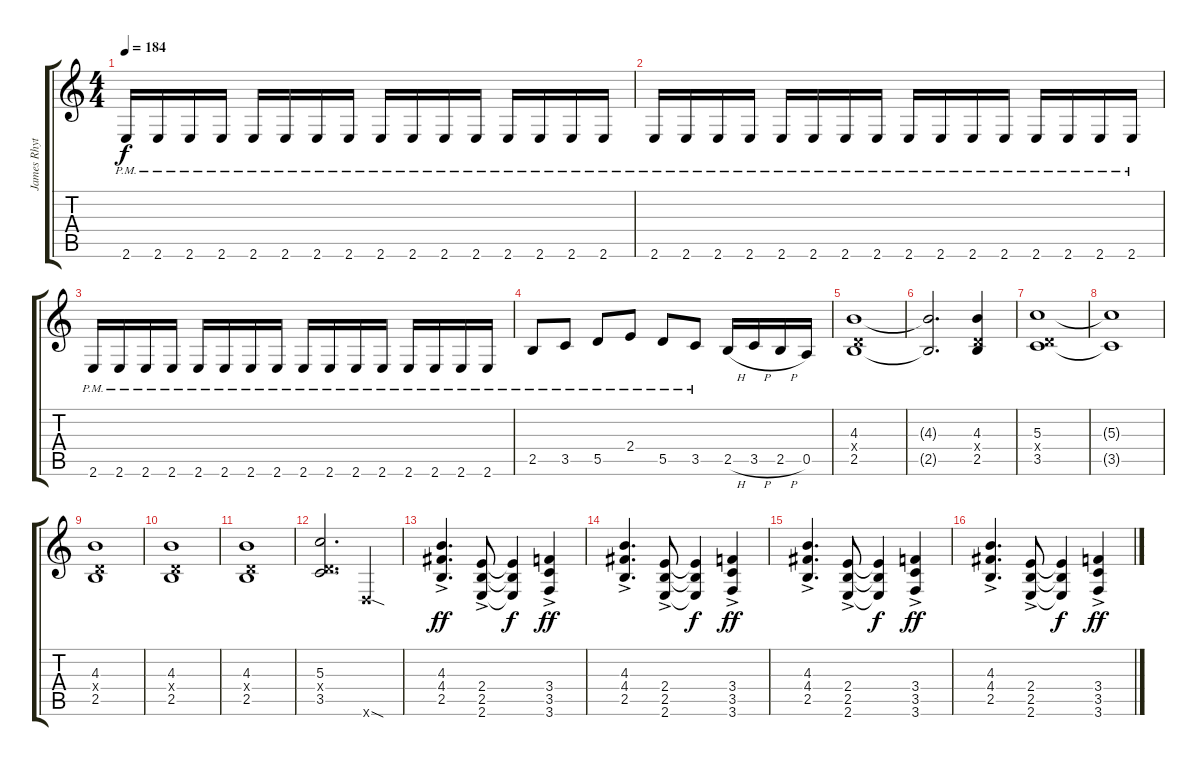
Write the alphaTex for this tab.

\track ("James Rhythm" "James Rhyt") {instrument distortionguitar}
\staff {score tabs}
\tuning (E4 B3 G3 D3 A2 D2) {hide}
\ts (4 4)
\tempo 184
\clef g2
\ks c
2.6{pm}.16{dy f} 2.6{pm}.16 2.6{pm}.16 2.6{pm}.16 2.6{pm}.16 2.6{pm}.16 2.6{pm}.16 2.6{pm}.16 2.6{pm}.16 2.6{pm}.16 2.6{pm}.16 2.6{pm}.16 2.6{pm}.16 2.6{pm}.16 2.6{pm}.16 2.6{pm}.16 |
2.6{pm}.16 2.6{pm}.16 2.6{pm}.16 2.6{pm}.16 2.6{pm}.16 2.6{pm}.16 2.6{pm}.16 2.6{pm}.16 2.6{pm}.16 2.6{pm}.16 2.6{pm}.16 2.6{pm}.16 2.6{pm}.16 2.6{pm}.16 2.6{pm}.16 2.6{pm}.16 |
2.6{pm}.16 2.6{pm}.16 2.6{pm}.16 2.6{pm}.16 2.6{pm}.16 2.6{pm}.16 2.6{pm}.16 2.6{pm}.16 2.6{pm}.16 2.6{pm}.16 2.6{pm}.16 2.6{pm}.16 2.6{pm}.16 2.6{pm}.16 2.6{pm}.16 2.6{pm}.16 |
2.5{pm}.8 3.5{pm}.8 5.5{pm}.8 2.4{pm}.8 5.5{pm}.8 3.5{pm}.8 2.5{h}.16 3.5{h}.16 2.5{h}.16 0.5.16 |
(4.3 0.4{x} 2.5).1 |
(4.3{t} 2.5{t}).2{d} (4.3 0.4{x} 2.5).4 |
(5.3 0.4{x} 3.5).1 |
(5.3{t} 3.5{t}).1 |
(4.3 0.4{x} 2.5).1 |
(4.3 0.4{x} 2.5).1 |
(4.3 0.4{x} 2.5).1 |
(5.3 0.4{x} 3.5).2{d} 0.6{sod x}.4 |
(4.3{ac} 4.4{ac} 2.5{ac}).4{d dy ff} (2.4{ac} 2.5{ac} 2.6{ac}).8 (2.4{t} 2.5{t} 2.6{t}).4{dy f} (3.4{ac} 3.5{ac} 3.6{ac}).4{dy ff} |
(4.3{ac} 4.4{ac} 2.5{ac}).4{d} (2.4{ac} 2.5{ac} 2.6{ac}).8 (2.4{t} 2.5{t} 2.6{t}).4{dy f} (3.4{ac} 3.5{ac} 3.6{ac}).4{dy ff} |
(4.3{ac} 4.4{ac} 2.5{ac}).4{d} (2.4{ac} 2.5{ac} 2.6{ac}).8 (2.4{t} 2.5{t} 2.6{t}).4{dy f} (3.4{ac} 3.5{ac} 3.6{ac}).4{dy ff} |
(4.3{ac} 4.4{ac} 2.5{ac}).4{d} (2.4{ac} 2.5{ac} 2.6{ac}).8 (2.4{t} 2.5{t} 2.6{t}).4{dy f} (3.4{ac} 3.5{ac} 3.6{ac}).4{dy ff}
